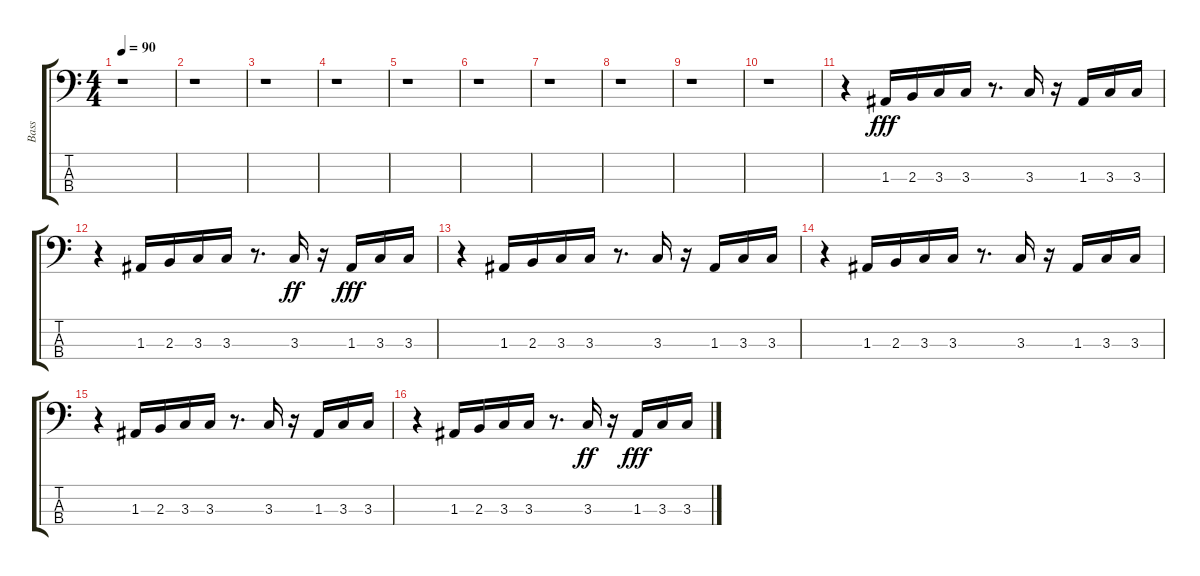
\track ("Bass" "Bass") {instrument electricbassfinger}
\staff {score tabs}
\tuning (G2 D2 A1 E1) {hide}
\ts (4 4)
\tempo 90
\clef f4
\ks c
r.1{dy fff} |
r.1 |
r.1 |
r.1 |
r.1 |
r.1 |
r.1 |
r.1 |
r.1 |
r.1 |
r.4 1.3.16{balance 5} 2.3.16 3.3.16 3.3.16 r.8{d} 3.3.16 r.16 1.3.16 3.3.16 3.3.16 |
r.4 1.3.16 2.3.16 3.3.16 3.3.16 r.8{d} 3.3.16{dy ff} r.16 1.3.16{dy fff} 3.3.16 3.3.16 |
r.4 1.3.16 2.3.16 3.3.16 3.3.16 r.8{d} 3.3.16 r.16 1.3.16 3.3.16 3.3.16 |
r.4 1.3.16 2.3.16 3.3.16 3.3.16 r.8{d} 3.3.16 r.16 1.3.16 3.3.16 3.3.16 |
r.4 1.3.16 2.3.16 3.3.16 3.3.16 r.8{d} 3.3.16 r.16 1.3.16 3.3.16 3.3.16 |
r.4 1.3.16 2.3.16 3.3.16 3.3.16 r.8{d} 3.3.16{dy ff} r.16 1.3.16{dy fff} 3.3.16 3.3.16
